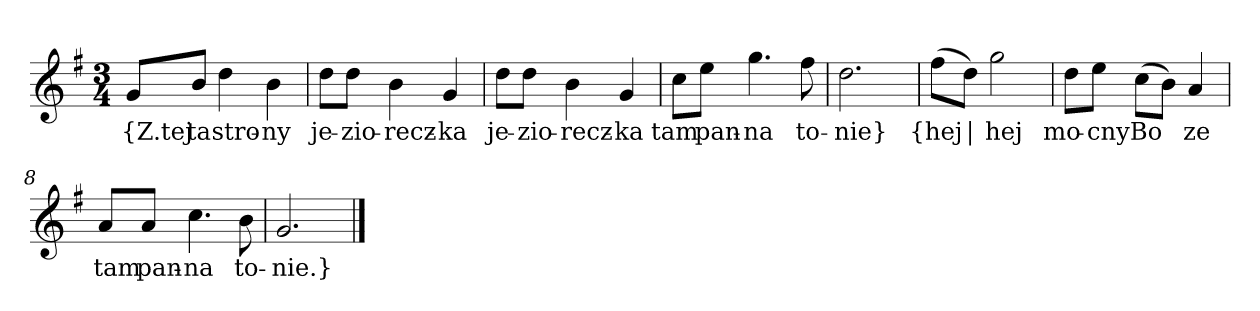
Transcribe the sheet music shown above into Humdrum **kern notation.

**kern	**text
*part1	*part1
*staff1	*staff1
*clefG2	*
*k[f#]	*
*G:	*
*M3/4	*
=	=
8g/L	{Z.tej
8b/J	ta
4dd	stro-
4b	-ny
=2	=2
8dd\L	je-
8dd\J	-zio-
4b	-recz-
4g	-ka
=3	=3
8dd\L	je-
8dd\J	-zio-
4b	-recz-
4g	-ka
=4	=4
8cc\L	tam
8ee\J	pan-
4.gg	-na
8ff#	to-
=5	=5
2.dd	-nie}
=6y	=6y
(8ff#\L	{hej
8dd\J)	|
2gg	hej
=7	=7
8dd\L	mo-
8ee\J	-cny
(8cc\L	Bo
8b\J)	--
4a	-ze
=8	=8
8a/L	tam
8a/J	pan-
4.cc	-na
8b	to-
=9	=9
2.g	-nie.}
==	==
*-	*-
